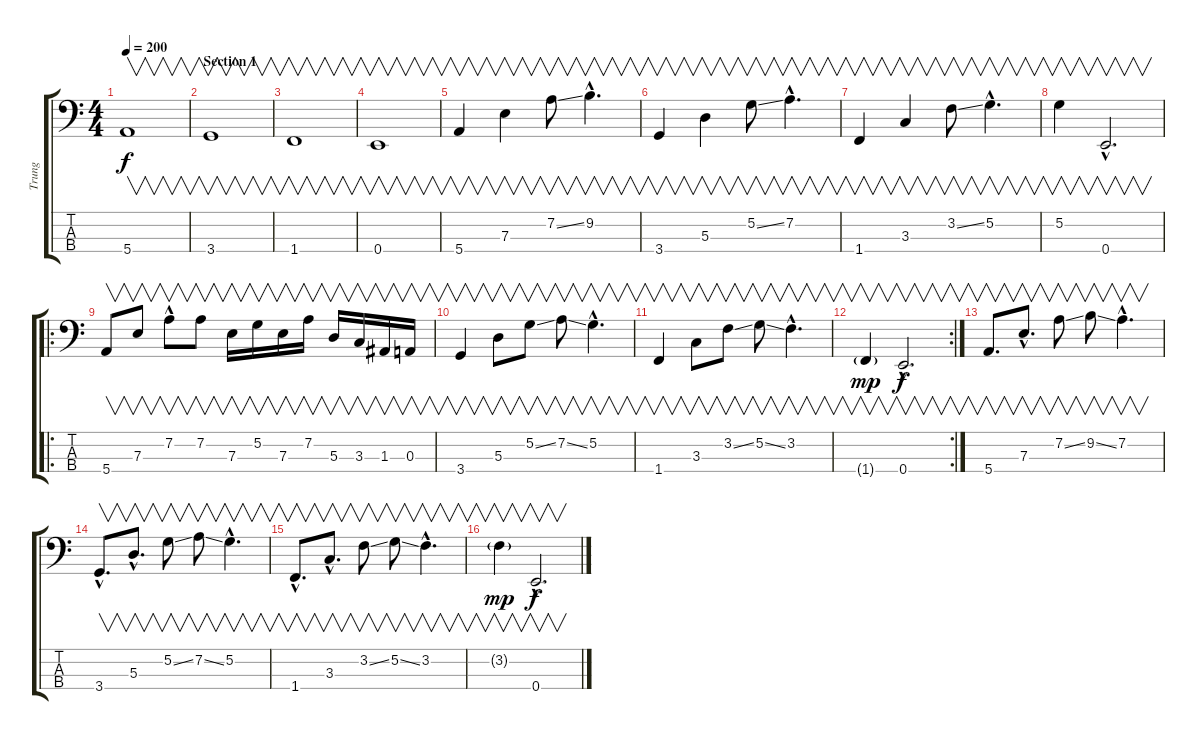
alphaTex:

\track ("Trung" "Trung") {instrument electricbassfinger}
\staff {score tabs}
\tuning (G2 D2 A1 E1) {hide}
\ts (4 4)
\tempo 200
\clef f4
\ks c
5.4.1{v dy f instrument electricbassfinger} |
\section ("" "Section 1")
3.4.1{v} |
1.4.1{v} |
0.4.1{v} |
5.4.4{v} 7.3.4{v} 7.2{ss}.8{v} 9.2{hac}.4{v d} |
3.4.4{v} 5.3.4{v} 5.2{ss}.8{v} 7.2{hac}.4{v d} |
1.4.4{v} 3.3.4{v} 3.2{ss}.8{v} 5.2{hac}.4{v d} |
5.2.4{v} 0.4{hac}.2{v d} |
\ro
5.4.8{v} 7.3.8{v} 7.2{hac}.8{v} 7.2.8{v} 7.3.16{v} 5.2.16{v} 7.3.16{v} 7.2.16{v} 5.3.16{v} 3.3.16{v} 1.3.16{v} 0.3.16{v} |
3.4.4{v} 5.3.8{v} 5.2{ss}.8{v} 7.2{ss}.8{v} 5.2{hac}.4{v d} |
1.4.4{v} 3.3.8{v} 3.2{ss}.8{v} 5.2{ss}.8{v} 3.2{hac}.4{v d} |
\rc 2
1.4{g}.4{v dy mp} 0.4{hac}.2{v d dy f} |
5.4.8{v d} 7.3{hac}.8{v d} 7.2{ss}.8{v} 9.2{ss}.8{v} 7.2{hac}.4{v d} |
3.4{hac}.8{v d} 5.3{hac}.8{v d} 5.2{ss}.8{v} 7.2{ss}.8{v} 5.2{hac}.4{v d} |
1.4{hac}.8{v d} 3.3{hac}.8{v d} 3.2{ss}.8{v} 5.2{ss}.8{v} 3.2{hac}.4{v d} |
3.2{g}.4{v dy mp} 0.4{hac}.2{v d dy f}
